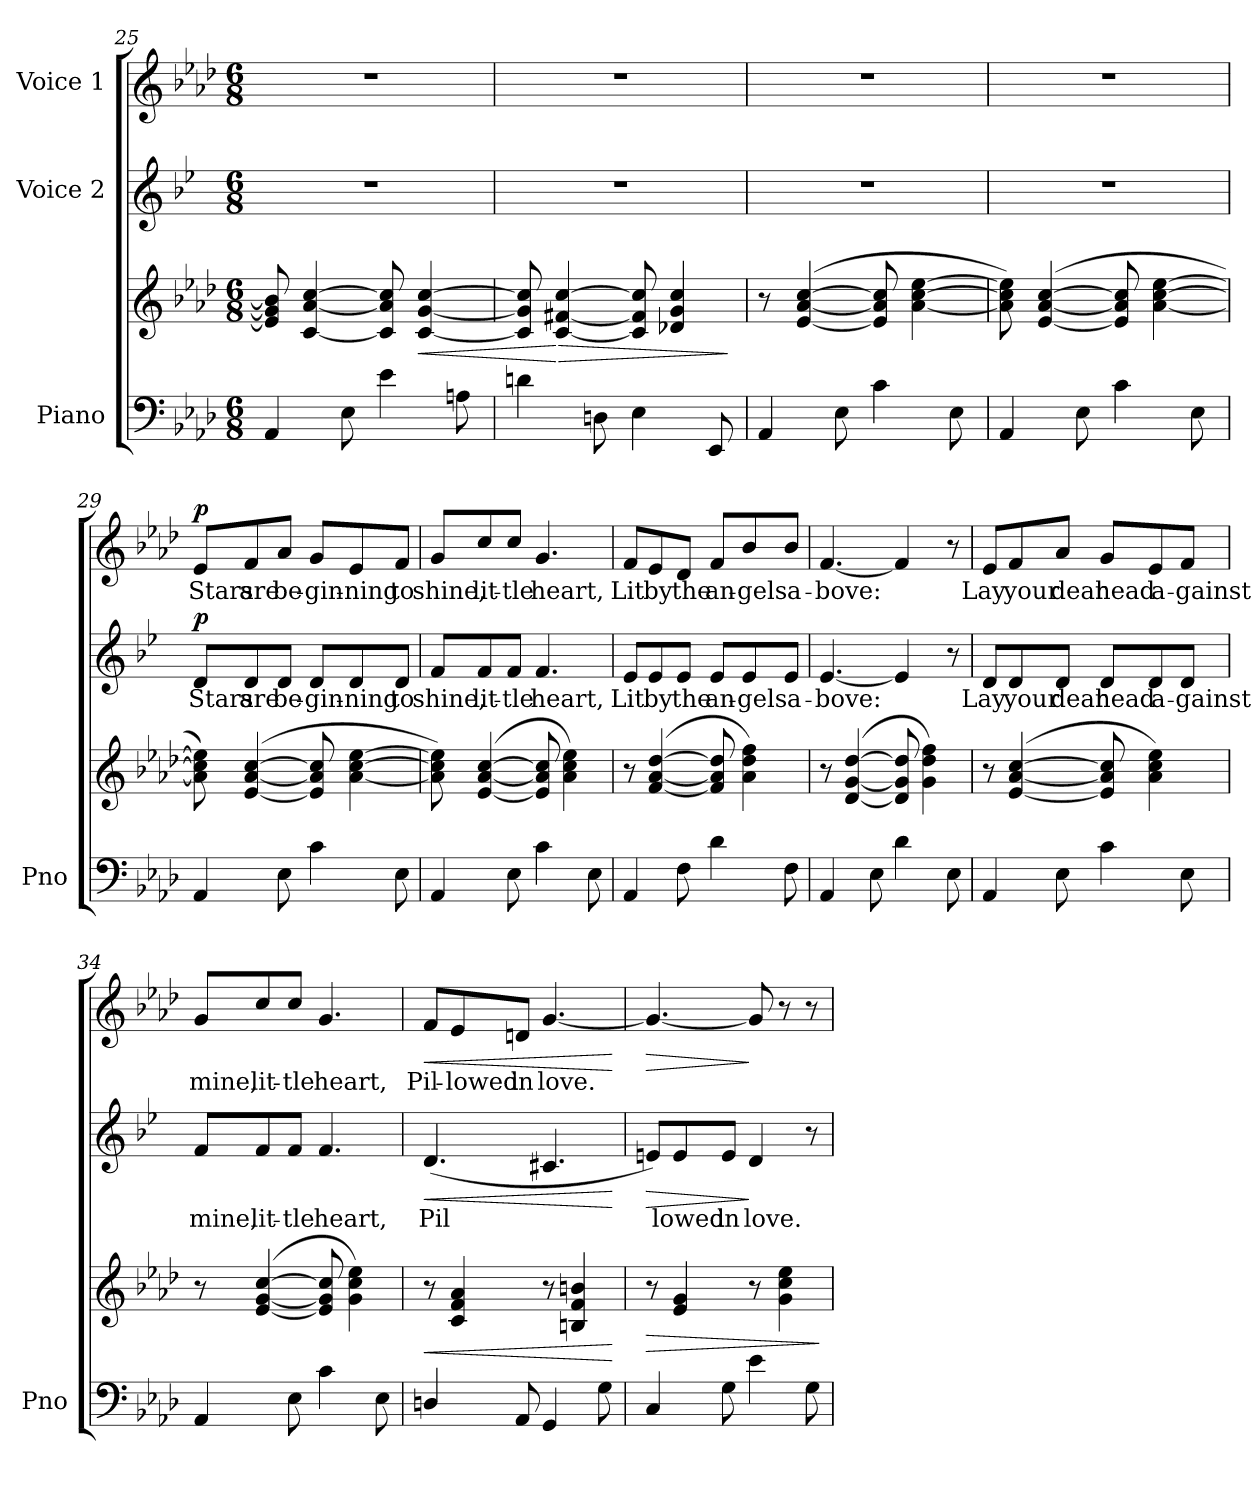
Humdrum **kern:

**kern	**kern	**dynam	**kern	**text	**dynam	**kern	**text	**dynam
*part3	*part3	*part3	*part2	*part2	*part2	*part1	*part1	*part1
*staff4	*staff3	*staff3/4	*staff2	*staff2	*staff2	*staff1	*staff1	*staff1
*I"Piano	*	*	*I"Voice 2	*	*	*I"Voice 1	*	*
*I'Pno	*	*	*	*	*	*	*	*
!!LO:PB:g=z
*clefF4	*clefG2	*	*clefG2	*	*	*clefG2	*	*
*	*	*	*ITrd1c2	*	*	*	*	*
*k[b-e-a-d-]	*k[b-e-a-d-]	*	*k[b-e-a-d-]	*	*	*k[b-e-a-d-]	*	*
*M6/8	*M6/8	*	*M6/8	*	*	*M6/8	*	*
=25	=25	=25	=25	=25	=25	=25	=25	=25
4AA-/	8e-/] 8g/] 8bn/]	.	2.r	.	.	2.r	.	.
.	[4c/ [4a-/ [4cc/	.	.	.	.	.	.	.
8E-\	.	.	.	.	.	.	.	.
4e-\	8c/] 8a-/] 8cc/]	.	.	.	.	.	.	.
!	!	!LO:HP:b	!	!	!	!	!	!
.	[4c/ [4g/ [4cc/	<	.	.	.	.	.	.
8An\	.	.	.	.	.	.	.	.
=26	=26	=26	=26	=26	=26	=26	=26	=26
4dn\	8c/] 8g/] 8cc/]	.	2.r	.	.	2.r	.	.
!	!	!LO:HP:n=1:b	!	!	!	!	!	!
.	[4c/ [4f#X/ [4cc/	[ >	.	.	.	.	.	.
8Dn\	.	.	.	.	.	.	.	.
4E-\	8c/] 8f#/] 8cc/]	.	.	.	.	.	.	.
.	4d-X/ 4g/ 4cc/	.	.	.	.	.	.	.
8EE-/	.	.	.	.	.	.	.	.
.	.	]	.	.	.	.	.	.
=27	=27	=27	=27	=27	=27	=27	=27	=27
4AA-/	8r	.	2.r	.	.	2.r	.	.
.	([4e-/ [4a-/ [4cc/	.	.	.	.	.	.	.
8E-\	.	.	.	.	.	.	.	.
4c\	8e-/] 8a-/] 8cc/]	.	.	.	.	.	.	.
.	[4a-\ [4cc\ [4ee-\	.	.	.	.	.	.	.
8E-\	.	.	.	.	.	.	.	.
=28	=28	=28	=28	=28	=28	=28	=28	=28
4AA-/	8a-\] 8cc\] 8ee-\])	.	2.r	.	.	2.r	.	.
.	([4e-/ [4a-/ [4cc/	.	.	.	.	.	.	.
8E-\	.	.	.	.	.	.	.	.
4c\	8e-/] 8a-/] 8cc/]	.	.	.	.	.	.	.
.	[4a-\ [4cc\ [4ee-\	.	.	.	.	.	.	.
8E-\	.	.	.	.	.	.	.	.
!!LO:LB:g=z
=29	=29	=29	=29	=29	=29	=29	=29	=29
!	!	!	!	!LO:LY:b	!LO:DY:a	!	!LO:LY:b	!LO:DY:a
4AA-/	8a-\] 8cc\] 8ee-\])	.	8c/L	Stars	p	8e-/L	Stars	p
!	!	!	!	!LO:LY:b	!	!	!LO:LY:b	!
.	([4e-/ [4a-/ [4cc/	.	8c/	are	.	8f/	are	.
!	!	!	!	!LO:LY:b	!	!	!LO:LY:b	!
8E-\	.	.	8c/J	be-	.	8a-/J	be-	.
!	!	!	!	!LO:LY:b	!	!	!LO:LY:b	!
4c\	8e-/] 8a-/] 8cc/]	.	8c/L	-gin-	.	8g/L	-gin-	.
!	!	!	!	!LO:LY:b	!	!	!LO:LY:b	!
.	[4a-\ [4cc\ [4ee-\	.	8c/	-ning	.	8e-/	-ning	.
!	!	!	!	!LO:LY:b	!	!	!LO:LY:b	!
8E-\	.	.	8c/J	to	.	8f/J	to	.
=30	=30	=30	=30	=30	=30	=30	=30	=30
!	!	!	!	!LO:LY:b	!	!	!LO:LY:b	!
4AA-/	8a-\] 8cc\] 8ee-\])	.	8e-/L	shine,	.	8g/L	shine,	.
!	!	!	!	!LO:LY:b	!	!	!LO:LY:b	!
.	([4e-/ [4a-/ [4cc/	.	8e-/	lit-	.	8cc/	lit-	.
!	!	!	!	!LO:LY:b	!	!	!LO:LY:b	!
8E-\	.	.	8e-/J	-tle	.	8cc/J	-tle	.
!	!	!	!	!LO:LY:b	!	!	!LO:LY:b	!
4c\	8e-/] 8a-/] 8cc/]	.	4.e-/	heart,	.	4.g/	heart,	.
.	4a-\ 4cc\ 4ee-\)	.	.	.	.	.	.	.
8E-\	.	.	.	.	.	.	.	.
=31	=31	=31	=31	=31	=31	=31	=31	=31
!	!	!	!	!LO:LY:b	!	!	!LO:LY:b	!
4AA-/	8r	.	8d-/L	Lit	.	8f/L	Lit	.
!	!	!	!	!LO:LY:b	!	!	!LO:LY:b	!
.	([4f/ [4a-/ [4dd-/	.	8d-/	by	.	8e-/	by	.
!	!	!	!	!LO:LY:b	!	!	!LO:LY:b	!
8F\	.	.	8d-/J	the	.	8d-/J	the	.
!	!	!	!	!LO:LY:b	!	!	!LO:LY:b	!
4d-\	8f/] 8a-/] 8dd-/]	.	8d-/L	an-	.	8f/L	an-	.
!	!	!	!	!LO:LY:b	!	!	!LO:LY:b	!
.	4a-\ 4dd-\ 4ff\)	.	8d-/	-gels	.	8b-/	-gels	.
!	!	!	!	!LO:LY:b	!	!	!LO:LY:b	!
8F\	.	.	8d-/J	a-	.	8b-/J	a-	.
=32	=32	=32	=32	=32	=32	=32	=32	=32
!	!	!	!	!LO:LY:b	!	!	!LO:LY:b	!
4AA-/	8r	.	[4.d-/	-bove:	.	[4.f/	-bove:	.
.	([4d-/ [4g/ [4dd-/	.	.	.	.	.	.	.
8E-\	.	.	.	.	.	.	.	.
4d-\	8d-/] 8g/] 8dd-/]	.	4d-/]	.	.	4f/]	.	.
.	4g\ 4dd-\ 4ff\)	.	.	.	.	.	.	.
8E-\	.	.	8r	.	.	8r	.	.
!!LO:LB:g=z
=33	=33	=33	=33	=33	=33	=33	=33	=33
!	!	!	!	!LO:LY:b	!	!	!LO:LY:b	!
4AA-/	8r	.	8c/L	Lay	.	8e-/L	Lay	.
!	!	!	!	!LO:LY:b	!	!	!LO:LY:b	!
.	([4e-/ [4a-/ [4cc/	.	8c/	your	.	8f/	your	.
!	!	!	!	!LO:LY:b	!	!	!LO:LY:b	!
8E-\	.	.	8c/J	dear	.	8a-/J	dear	.
!	!	!	!	!LO:LY:b	!	!	!LO:LY:b	!
4c\	8e-/] 8a-/] 8cc/]	.	8c/L	head	.	8g/L	head	.
!	!	!	!	!LO:LY:b	!	!	!LO:LY:b	!
.	4a-\ 4cc\ 4ee-\)	.	8c/	a-	.	8e-/	a-	.
!	!	!	!	!LO:LY:b	!	!	!LO:LY:b	!
8E-\	.	.	8c/J	-gainst	.	8f/J	-gainst	.
=34	=34	=34	=34	=34	=34	=34	=34	=34
!	!	!	!	!LO:LY:b	!	!	!LO:LY:b	!
4AA-/	8r	.	8e-/L	mine,	.	8g/L	mine,	.
!	!	!	!	!LO:LY:b	!	!	!LO:LY:b	!
.	([4e-/ [4g/ [4cc/	.	8e-/	lit-	.	8cc/	lit-	.
!	!	!	!	!LO:LY:b	!	!	!LO:LY:b	!
8E-\	.	.	8e-/J	-tle	.	8cc/J	-tle	.
!	!	!	!	!LO:LY:b	!	!	!LO:LY:b	!
4c\	8e-/] 8g/] 8cc/]	.	4.e-/	heart,	.	4.g/	heart,	.
.	4g\ 4cc\ 4ee-\)	.	.	.	.	.	.	.
8E-\	.	.	.	.	.	.	.	.
=35	=35	=35	=35	=35	=35	=35	=35	=35
!	!	!LO:HP:b	!	!LO:LY:b	!LO:HP:b	!	!LO:LY:b	!LO:HP:b
4Dn/	8r	<	(4.c/	Pil	<	8f/L	Pil-	<
!	!	!	!	!	!	!	!LO:LY:b	!
.	4c/ 4f/ 4a-/	.	.	.	.	8e-/	-lowed	.
!	!	!	!	!	!	!	!LO:LY:b	!
8AA-/	.	.	.	.	.	8dn/J	in	.
!	!	!	!	!	!	!	!LO:LY:b	!
4GG/	8r	.	4.Bn/	.	.	[4.g/	love.	.
.	4Bn/ 4f/ 4bn/	.	.	.	.	.	.	.
8G\	.	.	.	.	.	.	.	.
.	.	[	.	.	[	.	.	[
=36	=36	=36	=36	=36	=36	=36	=36	=36
!	!	!LO:HP:b	!	!	!LO:HP:b	!	!	!LO:HP:b
4C/	8r	>	8dn/L)	.	>	4.g/_	.	>
!	!	!	!	!LO:LY:b	!	!	!	!
.	4e-/ 4g/	.	8d/	lowed	.	.	.	.
!	!	!	!	!LO:LY:b	!	!	!	!
8G\	.	.	8d/J	in	.	.	.	.
!	!	!	!	!LO:LY:b	!	!	!	!
4e-\	8r	.	4c/	love.	]	8g/]	.	]
.	4g\ 4cc\ 4ee-\	.	.	.	.	8r	.	.
8G\	.	.	8r	.	.	8r	.	.
.	.	]	.	.	.	.	.	.
=	=	=	=	=	=	=	=	=
*-	*-	*-	*-	*-	*-	*-	*-	*-
